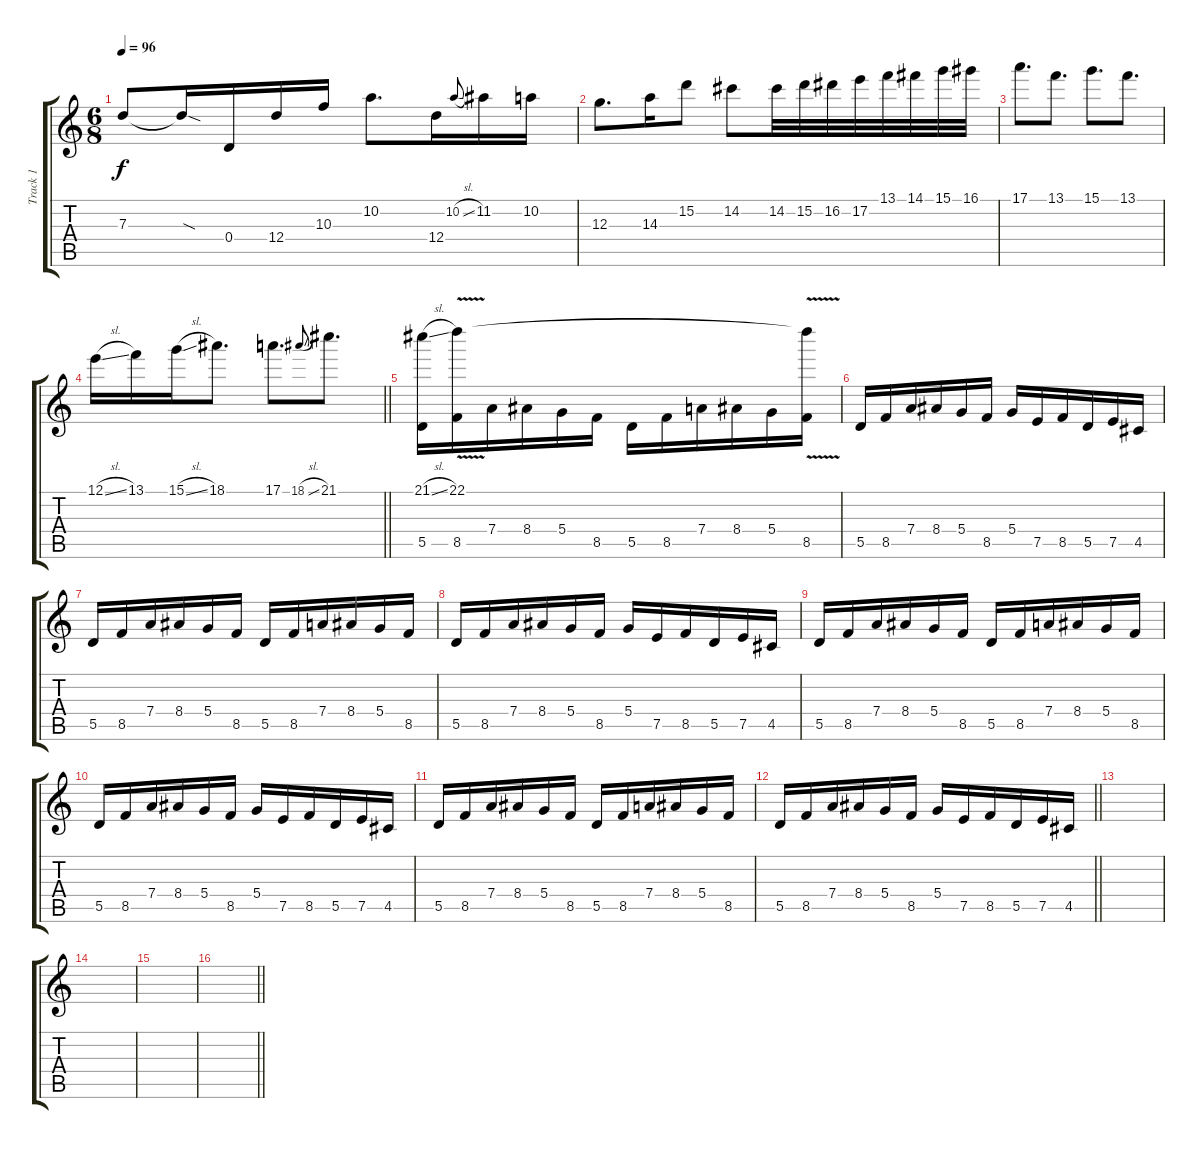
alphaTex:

\track ("Track 1" "Track 1") {instrument distortionguitar}
\staff {score tabs}
\tuning (E4 B3 G3 D3 A2 D2) {hide}
\ts (6 8)
\tempo 96
\clef g2
\ks c
7.3.8{dy f} 7.3{sod t}.16 0.4.16 12.4.16 10.3.16 10.2.8{d} 12.4.16 10.2{sl}.8{gr onbeat} 11.2.16 10.2.16 |
12.3.8{d} 14.3.16 15.2.8 14.2.8 14.2.32 15.2.32 16.2.32 17.2.32 13.1.32 14.1.32 15.1.32 16.1.32 |
17.1.8{d} 13.1.8{d} 15.1.8{d} 13.1.8{d} |
\barLineRight lightlight
12.1{sl}.16 13.1.16 15.1{sl}.16 18.1.8{d} 17.1.8{d} 18.1{sl}.8{gr onbeat} 21.1.8{d} |
(21.1{sl} 5.5).16{balance 0} (22.1{v} 8.5).16 7.4.16 8.4.16 5.4.16 8.5.16 5.5.16 8.5.16 7.4.16 8.4.16 5.4.16 (22.1{t} 8.5).16 |
5.5.16 8.5.16 7.4.16 8.4.16 5.4.16 8.5.16 5.4.16 7.5.16 8.5.16 5.5.16 7.5.16 4.5.16 |
5.5.16 8.5.16 7.4.16 8.4.16 5.4.16 8.5.16 5.5.16 8.5.16 7.4.16 8.4.16 5.4.16 8.5.16 |
5.5.16 8.5.16 7.4.16 8.4.16 5.4.16 8.5.16 5.4.16 7.5.16 8.5.16 5.5.16 7.5.16 4.5.16 |
5.5.16 8.5.16 7.4.16 8.4.16 5.4.16 8.5.16 5.5.16 8.5.16 7.4.16 8.4.16 5.4.16 8.5.16 |
5.5.16 8.5.16 7.4.16 8.4.16 5.4.16 8.5.16 5.4.16 7.5.16 8.5.16 5.5.16 7.5.16 4.5.16 |
5.5.16 8.5.16 7.4.16 8.4.16 5.4.16 8.5.16 5.5.16 8.5.16 7.4.16 8.4.16 5.4.16 8.5.16 |
\barLineRight lightlight
5.5.16 8.5.16 7.4.16 8.4.16 5.4.16 8.5.16 5.4.16 7.5.16 8.5.16 5.5.16 7.5.16 4.5.16 |
|
|
|
\barLineRight lightlight
